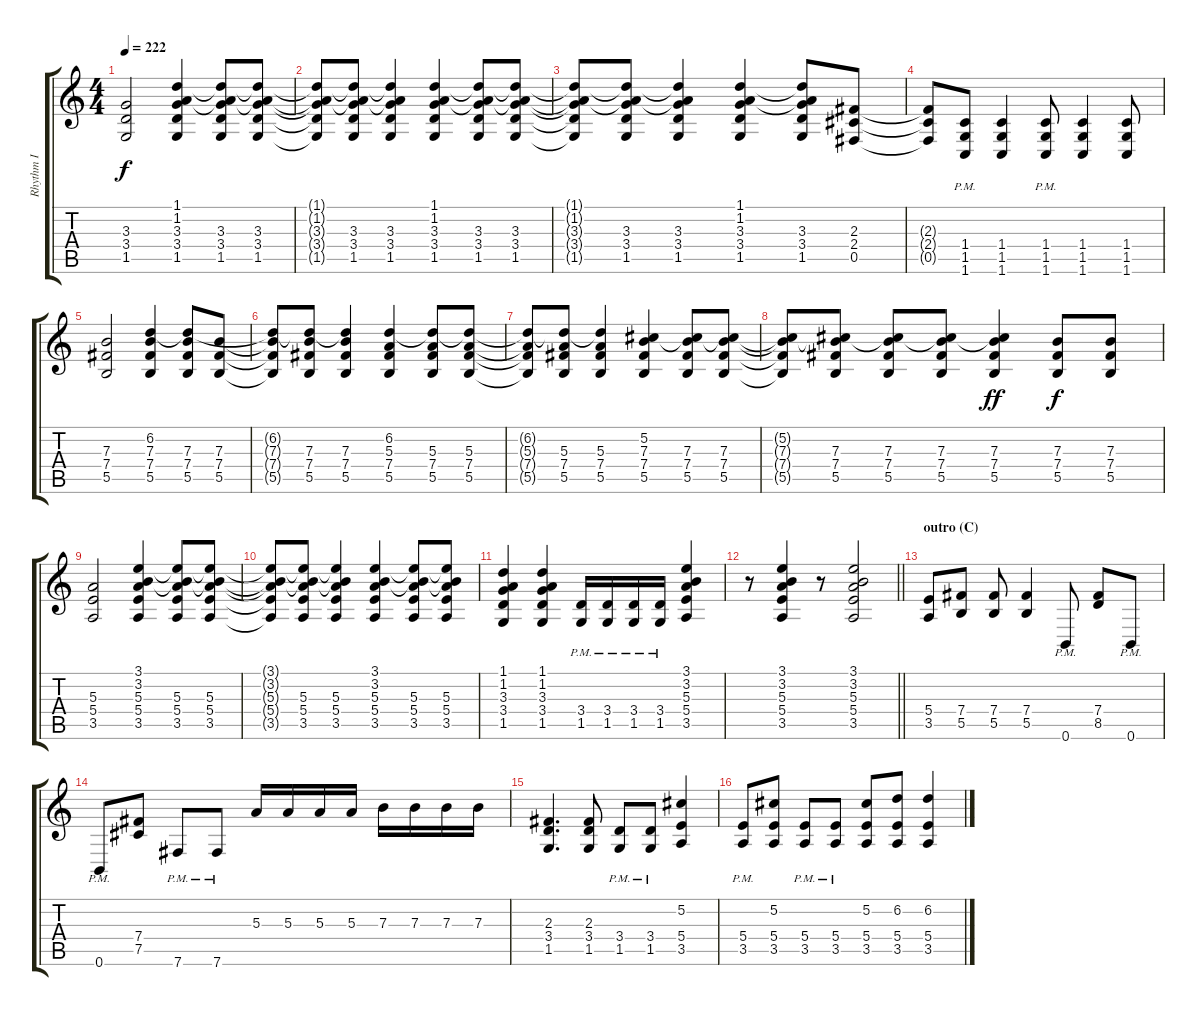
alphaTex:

\track ("Rhythm I" "Rhythm I") {instrument distortionguitar}
\staff {score tabs}
\tuning (Db4 Ab3 E3 B2 Gb2 B1) {hide}
\ts (4 4)
\tempo 222
\clef g2
\ks c
(3.3 3.4 1.5).2{dy f} (1.1 1.2 3.3 3.4 1.5).4 (1.1{t} 1.2{t} 3.3 3.4 1.5).8 (1.1{t} 1.2{t} 3.3 3.4 1.5).8 |
(1.1{t} 1.2{t} 3.3{t} 3.4{t} 1.5{t}).8 (1.1{t} 1.2{t} 3.3 3.4 1.5).8 (1.1{t} 1.2{t} 3.3 3.4 1.5).4 (1.1 1.2 3.3 3.4 1.5).4 (1.1{t} 1.2{t} 3.3 3.4 1.5).8 (1.1{t} 1.2{t} 3.3 3.4 1.5).8 |
(1.1{t} 1.2{t} 3.3{t} 3.4{t} 1.5{t}).8 (1.1{t} 1.2{t} 3.3 3.4 1.5).8 (1.1{t} 1.2{t} 3.3 3.4 1.5).4 (1.1 1.2 3.3 3.4 1.5).4 (1.1{t} 1.2{t} 3.3 3.4 1.5).8 (2.3 2.4 0.5).8 |
(2.3{t} 2.4{t} 0.5{t}).8 (1.4{pm} 1.5{pm} 1.6{pm}).8 (1.4 1.5 1.6).4 (1.4{pm} 1.5{pm} 1.6{pm}).8 (1.4 1.5 1.6).4 (1.4 1.5 1.6).8 |
(7.3 7.4 5.5).2 (6.2 7.3 7.4 5.5).4 (6.2{t} 7.3 7.4 5.5).8 (7.3 7.4 5.5).8 |
(6.2{t} 7.3{t} 7.4{t} 5.5{t}).8 (6.2{t} 7.3 7.4 5.5).8 (6.2{t} 7.3 7.4 5.5).4 (6.2 5.3 7.4 5.5).4 (6.2{t} 5.3 7.4 5.5).8 (6.2{t} 5.3 7.4 5.5).8 |
(6.2{t} 5.3{t} 7.4{t} 5.5{t}).8 (6.2{t} 5.3 7.4 5.5).8 (6.2{t} 5.3 7.4 5.5).4 (5.2 7.3 7.4 5.5).4 (5.2{t} 7.3 7.4 5.5).8 (5.2{t} 7.3 7.4 5.5).8 |
(5.2{t} 7.3{t} 7.4{t} 5.5{t}).8 (5.2{t} 7.3 7.4 5.5).8 (5.2{t} 7.3 7.4 5.5).8 (5.2{t} 7.3 7.4 5.5).8 (5.2{t} 7.3 7.4 5.5).4{dy ff} (7.3 7.4 5.5).8{dy f} (7.3 7.4 5.5).8 |
(5.3 5.4 3.5).2 (3.1 3.2 5.3 5.4 3.5).4 (3.1{t} 3.2{t} 5.3 5.4 3.5).8 (3.1{t} 3.2{t} 5.3 5.4 3.5).8 |
(3.1{t} 3.2{t} 5.3{t} 5.4{t} 3.5{t}).8 (3.1{t} 3.2{t} 5.3 5.4 3.5).8 (3.1{t} 3.2{t} 5.3 5.4 3.5).4 (3.1 3.2 5.3 5.4 3.5).4 (3.1{t} 3.2{t} 5.3 5.4 3.5).8 (3.1{t} 3.2{t} 5.3 5.4 3.5).8 |
(1.1 1.2 3.3 3.4 1.5).4 (1.1 1.2 3.3 3.4 1.5).4 (3.4{pm} 1.5{pm}).16 (3.4{pm} 1.5{pm}).16 (3.4{pm} 1.5{pm}).16 (3.4{pm} 1.5{pm}).16 (3.1 3.2 5.3 5.4 3.5).4 |
\barLineRight lightlight
r.8 (3.1 3.2 5.3 5.4 3.5).4 r.8 (3.1 3.2 5.3 5.4 3.5).2 |
\section ("" "outro (C)")
(5.4 3.5).8{volume 16} (7.4 5.5).8 (7.4 5.5).8 (7.4 5.5).4 0.6{pm}.8 (7.4 8.5).8 0.6{pm}.8 |
0.6{pm}.8 (7.4 7.5).8 7.6{pm}.8 7.6{pm}.8 5.3.16 5.3.16 5.3.16 5.3.16 7.3.16 7.3.16 7.3.16 7.3.16 |
(2.3 3.4 1.5).4{d} (2.3 3.4 1.5).8 (3.4{pm} 1.5{pm}).8 (3.4{pm} 1.5{pm}).8 (5.2 5.4 3.5).4 |
(5.4{pm} 3.5{pm}).8 (5.2 5.4 3.5).8 (5.4{pm} 3.5{pm}).8 (5.4{pm} 3.5{pm}).8 (5.2 5.4 3.5).8 (6.2 5.4 3.5).8 (6.2 5.4 3.5).4
